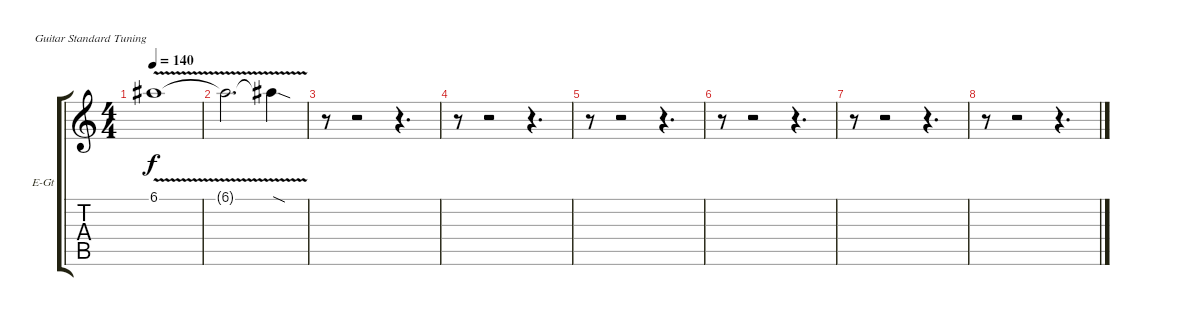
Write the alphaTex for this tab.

\bracketExtendMode groupsimilarinstruments
\firstSystemTrackNameOrientation horizontal
\otherSystemsTrackNameOrientation horizontal
\track ("Lead" "E-Gt") {instrument overdrivenguitar}
\staff {score tabs}
\tuning (E4 B3 G3 D3 A2 E2)
\ts (4 4)
\tempo 140
\clef g2
\ks c
6.1{v t}.1{dy f} |
6.1{v t}.2{d} 6.1{v sod t}.4 |
r.8 r.2 r.4{d} |
r.8 r.2 r.4{d} |
r.8 r.2 r.4{d} |
r.8 r.2 r.4{d} |
r.8 r.2 r.4{d} |
r.8 r.2 r.4{d}
